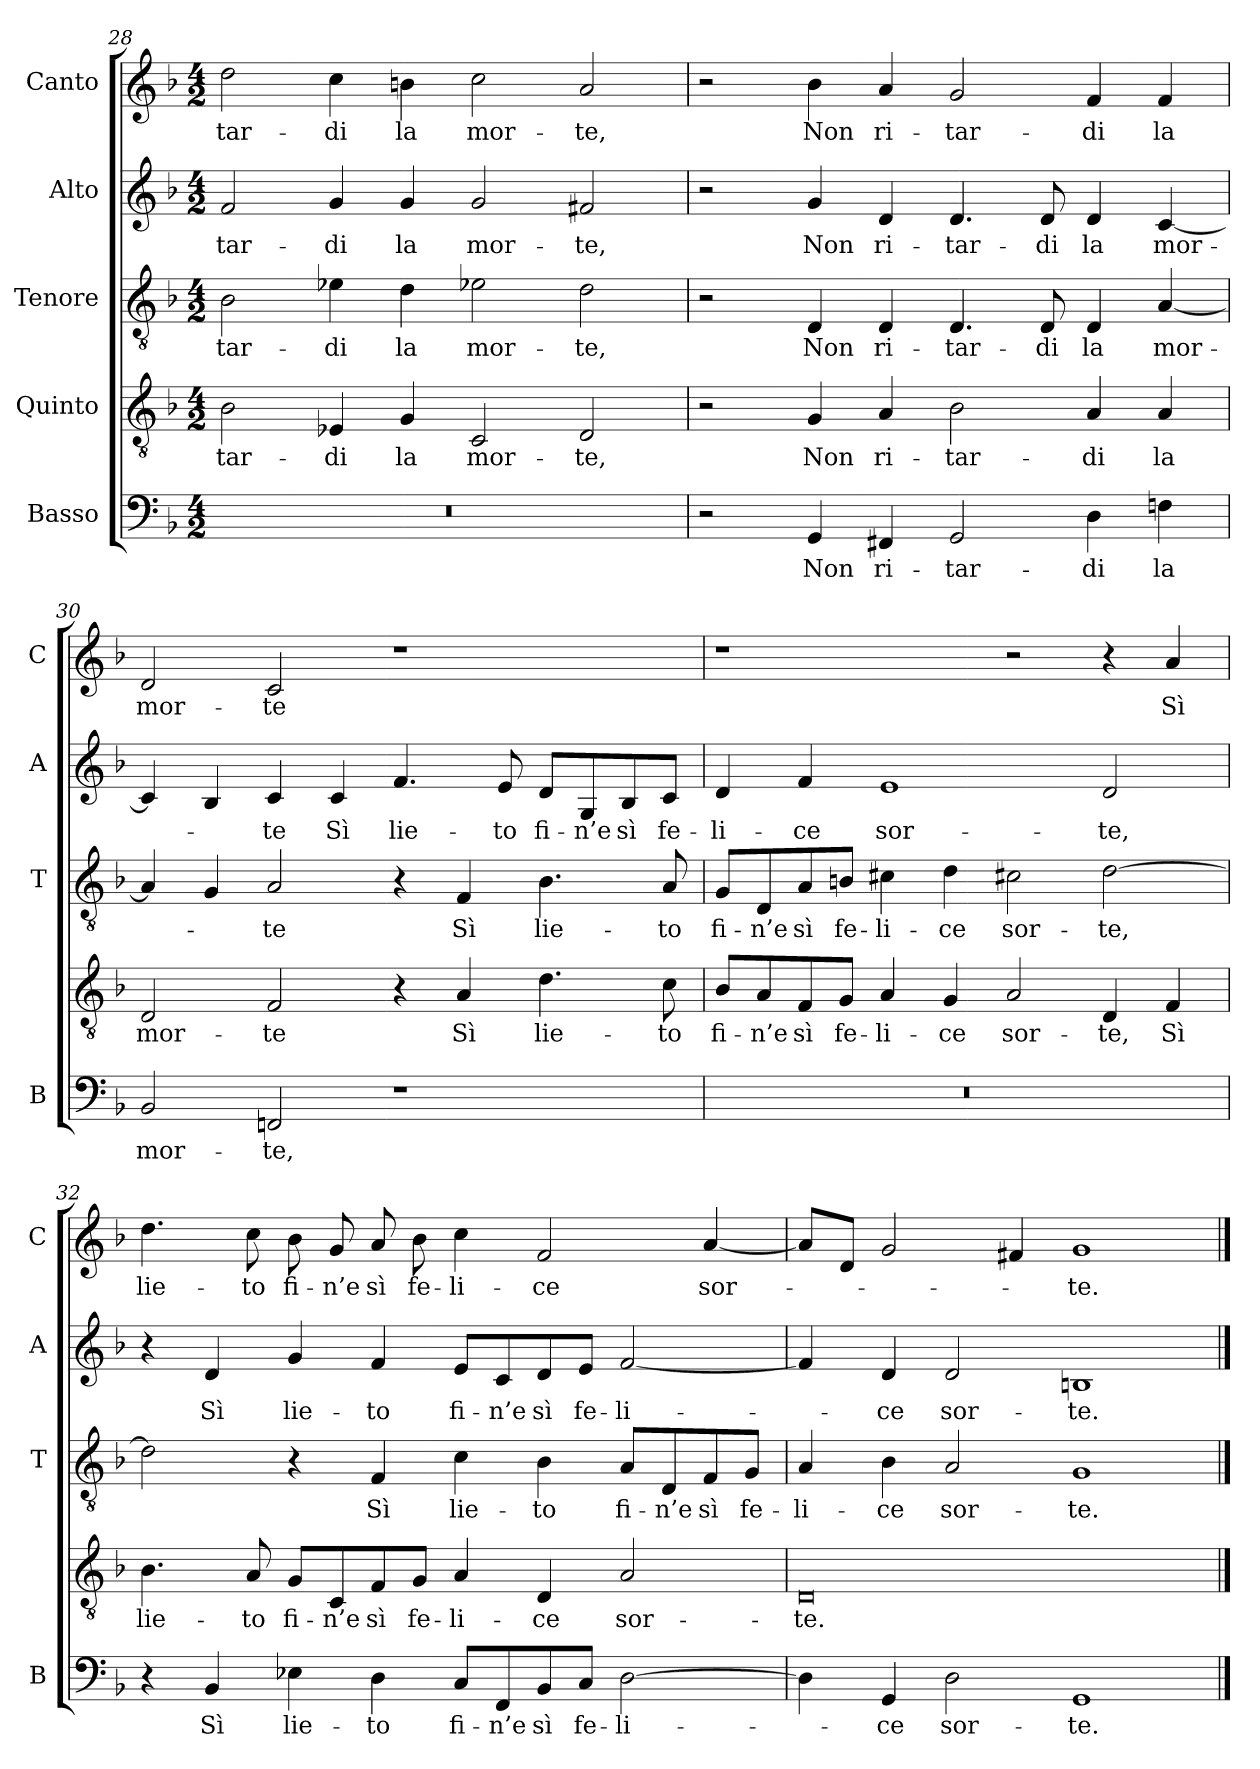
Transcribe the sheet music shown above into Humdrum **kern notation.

**kern	**text	**kern	**text	**kern	**text	**kern	**text	**kern	**text
*part5	*part5	*part4	*part4	*part3	*part3	*part2	*part2	*part1	*part1
*staff5	*staff5	*staff4	*staff4	*staff3	*staff3	*staff2	*staff2	*staff1	*staff1
*I"Basso	*	*I"Quinto	*	*I"Tenore	*	*I"Alto	*	*I"Canto	*
*I'B	*	*	*	*I'T	*	*I'A	*	*I'C	*
*clefF4	*	*clefGv2	*	*clefGv2	*	*clefG2	*	*clefG2	*
*k[b-]	*	*k[b-]	*	*k[b-]	*	*k[b-]	*	*k[b-]	*
*M4/2	*	*M4/2	*	*M4/2	*	*M4/2	*	*M4/2	*
=28	=28	=28	=28	=28	=28	=28	=28	=28	=28
0r	.	2B-	-tar-	2B-	-tar-	2f	-tar-	2dd	-tar-
.	.	4E-X	-di	4e-X	-di	4g	-di	4cc	-di
.	.	4G	la	4d	la	4g	la	4bn	la
.	.	2C	mor-	2e-X	mor-	2g	mor-	2cc	mor-
.	.	2D	-te,	2d	-te,	2f#X	-te,	2a	-te,
=29	=29	=29	=29	=29	=29	=29	=29	=29	=29
2r	.	2r	.	2r	.	2r	.	2r	.
4GG	Non	4G	Non	4D	Non	4g	Non	4b-	Non
4FF#X	ri-	4A	ri-	4D	ri-	4d	ri-	4a	ri-
2GG	-tar-	2B-	-tar-	4.D	-tar-	4.d	-tar-	2g	-tar-
.	.	.	.	8D	-di	8d	-di	.	.
4D	-di	4A	-di	4D	la	4d	la	4f	-di
4Fn	la	4A	la	[4A	mor-	[4c	mor-	4f	la
=30	=30	=30	=30	=30	=30	=30	=30	=30	=30
2BB-	mor-	2D	mor-	4A]	.	4c]	.	2d	mor-
.	.	.	.	4G	.	4B-	.	.	.
2FFn	-te,	2F	-te	2A	-te	4c	-te	2c	-te
.	.	.	.	.	.	4c	Sì	.	.
1r	.	4r	.	4r	.	4.f	lie-	1r	.
.	.	4A	Sì	4F	Sì	.	.	.	.
.	.	.	.	.	.	8e	-to	.	.
.	.	4.d	lie-	4.B-	lie-	8d/L	fi-	.	.
.	.	.	.	.	.	8G/	-n’e	.	.
.	.	.	.	.	.	8B-/	sì	.	.
.	.	8c	-to	8A	-to	8c/J	fe-	.	.
=31	=31	=31	=31	=31	=31	=31	=31	=31	=31
0r	.	8B-/L	fi-	8G/L	fi-	4d	-li-	1r	.
.	.	8A/	-n’e	8D/	-n’e	.	.	.	.
.	.	8F/	sì	8A/	sì	4f	-ce	.	.
.	.	8G/J	fe-	8Bn/J	fe-	.	.	.	.
.	.	4A	-li-	4c#X	-li-	1e	sor-	.	.
.	.	4G	-ce	4d	-ce	.	.	.	.
.	.	2A	sor-	2c#X	sor-	.	.	2r	.
.	.	4D	-te,	[2d	-te,	2d	-te,	4r	.
.	.	4F	Sì	.	.	.	.	4a	Sì
=32	=32	=32	=32	=32	=32	=32	=32	=32	=32
4r	.	4.B-	lie-	2d]	.	4r	.	4.dd	lie-
4BB-	Sì	.	.	.	.	4d	Sì	.	.
.	.	8A	-to	.	.	.	.	8cc	-to
4E-X	lie-	8G/L	fi-	4r	.	4g	lie-	8b-	fi-
.	.	8C/	-n’e	.	.	.	.	8g	-n’e
4D	-to	8F/	sì	4F	Sì	4f	-to	8a	sì
.	.	8G/J	fe-	.	.	.	.	8b-	fe-
8C/L	fi-	4A	-li-	4c	lie-	8e/L	fi-	4cc	-li-
8FF/	-n’e	.	.	.	.	8c/	-n’e	.	.
8BB-/	sì	4D	-ce	4B-	-to	8d/	sì	2f	-ce
8C/J	fe-	.	.	.	.	8e/J	fe-	.	.
[2D	-li-	2A	sor-	8A/L	fi-	[2f	-li-	.	.
.	.	.	.	8D/	-n’e	.	.	.	.
.	.	.	.	8F/	sì	.	.	[4a	sor-
.	.	.	.	8G/J	fe-	.	.	.	.
=33	=33	=33	=33	=33	=33	=33	=33	=33	=33
4D]	.	0D	-te.	4A	-li-	4f]	.	8aL]	.
.	.	.	.	.	.	.	.	8dJ	.
4GG	-ce	.	.	4B-	-ce	4d	-ce	2g	.
2D	sor-	.	.	2A	sor-	2d	sor-	.	.
.	.	.	.	.	.	.	.	4f#X	.
1GG	-te.	.	.	1G	-te.	1Bn	-te.	1g	-te.
==	==	==	==	==	==	==	==	==	==
*-	*-	*-	*-	*-	*-	*-	*-	*-	*-
